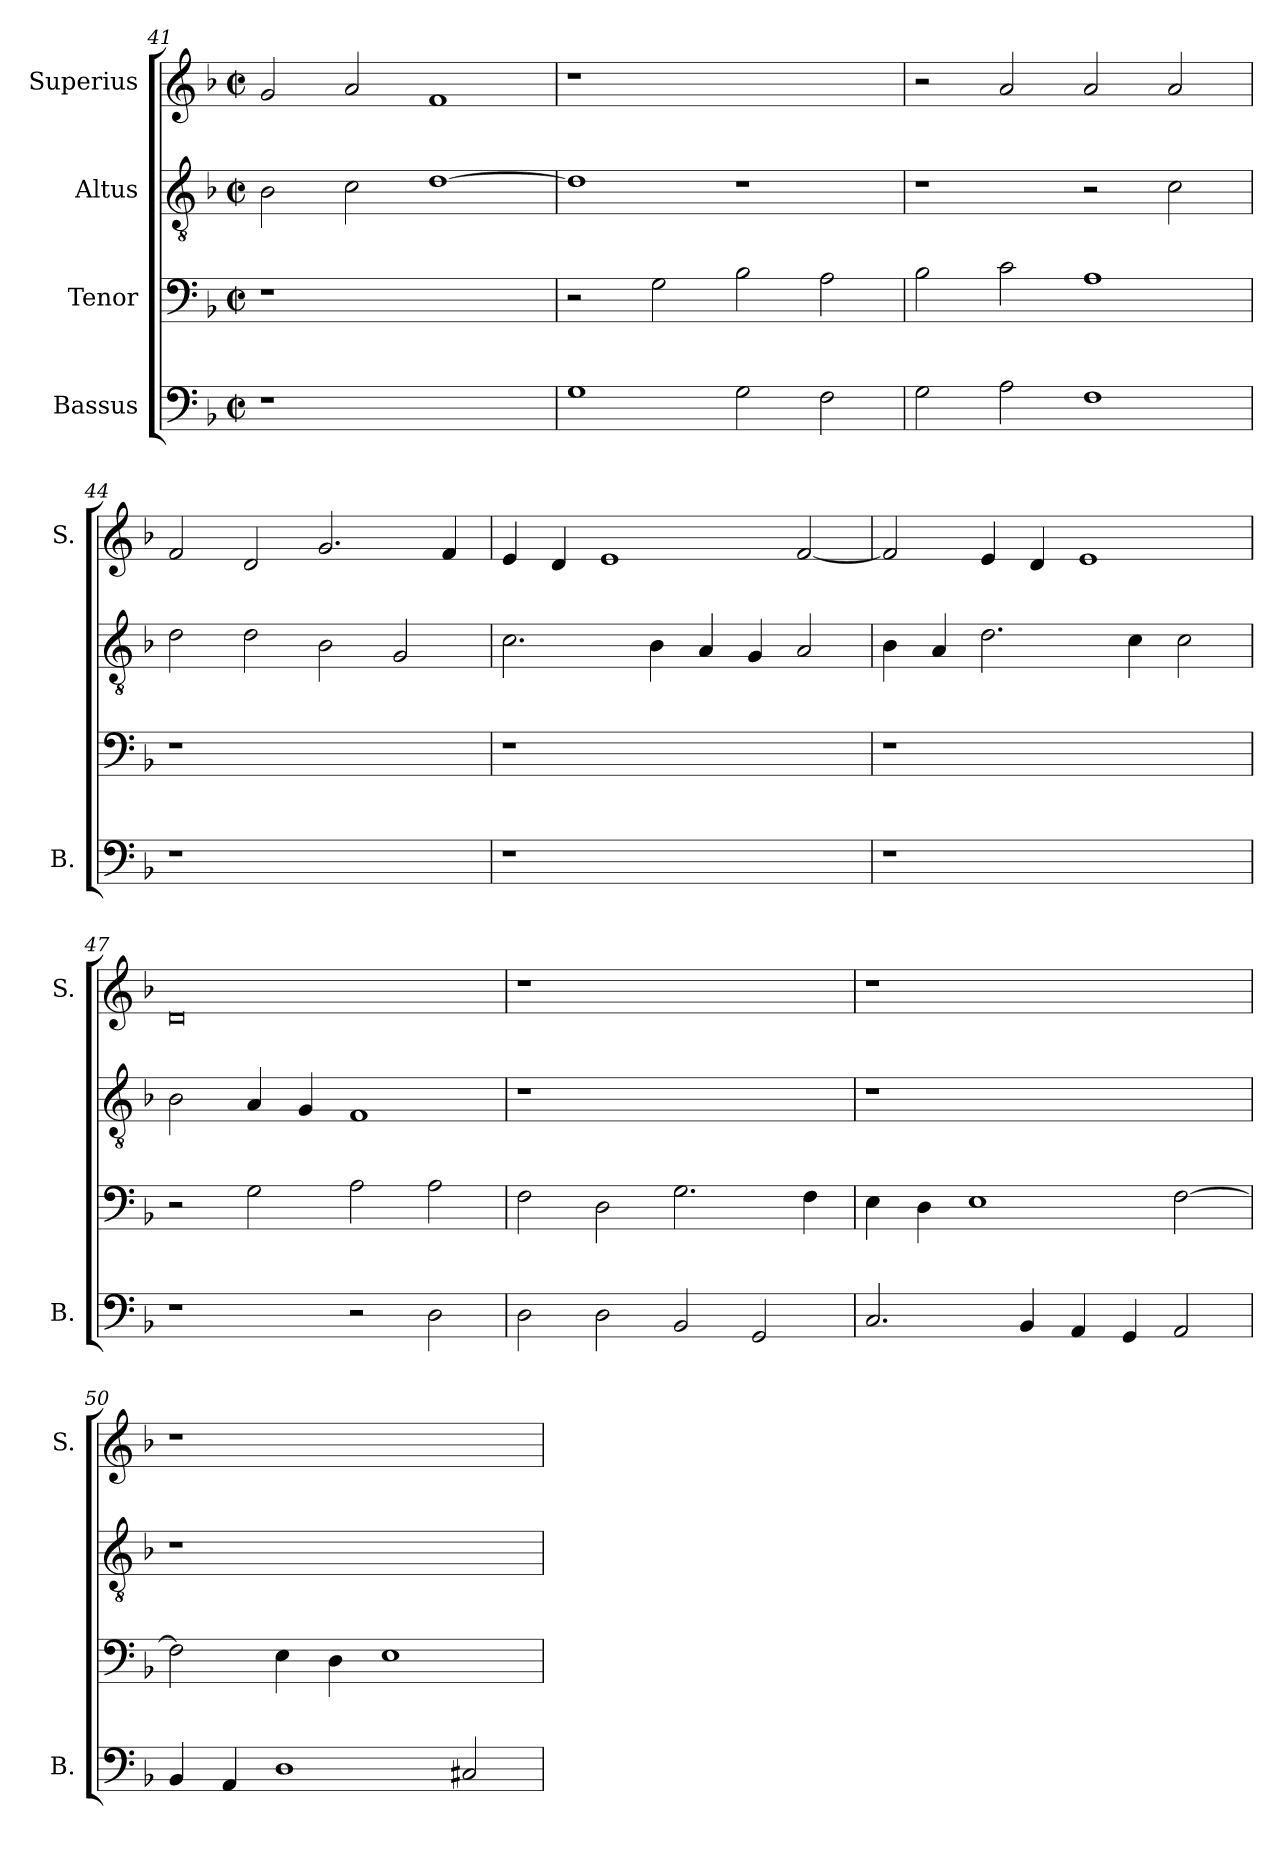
**kern	**kern	**kern	**kern
*part4	*part3	*part2	*part1
*staff4	*staff3	*staff2	*staff1
*I"Bassus	*I"Tenor	*I"Altus	*I"Superius
*I'B.	*	*	*I'S.
*clefF4	*clefF4	*clefGv2	*clefG2
*	*	*ITrd7c12	*
*k[b-]	*k[b-]	*k[b-]	*k[b-]
*F:	*F:	*F:	*F:
*M2/2	*M2/2	*M2/2	*M2/2
*met(c|)	*met(c|)	*met(c|)	*met(c|)
=41	=41	=41	=41
!LO:N:vis=1	!LO:N:vis=1	!	!
1r	1r	2BB-i\	2gi/
.	.	2Ci\	2ai/
1ryy	1ryy	[>1Di	1fi
=42	=42	=42	=42
!	!	!	!LO:N:vis=1
1Gi	2r	1Di]	1r
.	2Gi\	.	.
2Gi\	2B-i\	1r	1ryy
2Fi\	2Ai\	.	.
=43	=43	=43	=43
2Gi\	2B-i\	1r	2r
2Ai\	2ci\	.	2ai/
1Fi	1Ai	2r	2ai/
.	.	2Ci\	2ai/
!!LO:PB:g=z
=44	=44	=44	=44
!LO:N:vis=1	!LO:N:vis=1	!	!
1r	1r	2Di\	2fi/
.	.	2Di\	2di/
1ryy	1ryy	2BB-i\	2.gi/
.	.	2GGi/	.
.	.	.	4fi/
=45	=45	=45	=45
!LO:N:vis=1	!LO:N:vis=1	!	!
1r	1r	2.Ci\	4ei/
.	.	.	4di/
.	.	.	1ei
.	.	4BB-i\	.
1ryy	1ryy	4AAi/	.
.	.	4GGi/	.
.	.	2AAi/	[<2fi/
=46	=46	=46	=46
!LO:N:vis=1	!LO:N:vis=1	!	!
1r	1r	4BB-i\	2fi/]
.	.	4AAi/	.
.	.	2.Di\	4ei/
.	.	.	4di/
1ryy	1ryy	.	1ei
.	.	4Ci\	.
.	.	2Ci\	.
=47	=47	=47	=47
1r	2r	2BB-i\	0di
.	2Gi\	4AAi/	.
.	.	4GGi/	.
2r	2Ai\	1FFi	.
2Di\	2Ai\	.	.
=48	=48	=48	=48
!	!	!LO:N:vis=1	!LO:N:vis=1
2Di\	2Fi\	1r	1r
2Di\	2Di\	.	.
2BB-i/	2.Gi\	1ryy	1ryy
2GGi/	.	.	.
.	4Fi\	.	.
!!LO:LB:g=z
=49	=49	=49	=49
!	!	!LO:N:vis=1	!LO:N:vis=1
2.Ci/	4Ei\	1r	1r
.	4Di\	.	.
.	1Ei	.	.
4BB-i/	.	.	.
4AAi/	.	1ryy	1ryy
4GGi/	.	.	.
2AAi/	[>2Fi\	.	.
=50	=50	=50	=50
!	!	!LO:N:vis=1	!LO:N:vis=1
4BB-i/	2Fi\]	1r	1r
4AAi/	.	.	.
1Di	4Ei\	.	.
.	4Di\	.	.
.	1Ei	1ryy	1ryy
2C#Xi/	.	.	.
=	=	=	=
*-	*-	*-	*-
